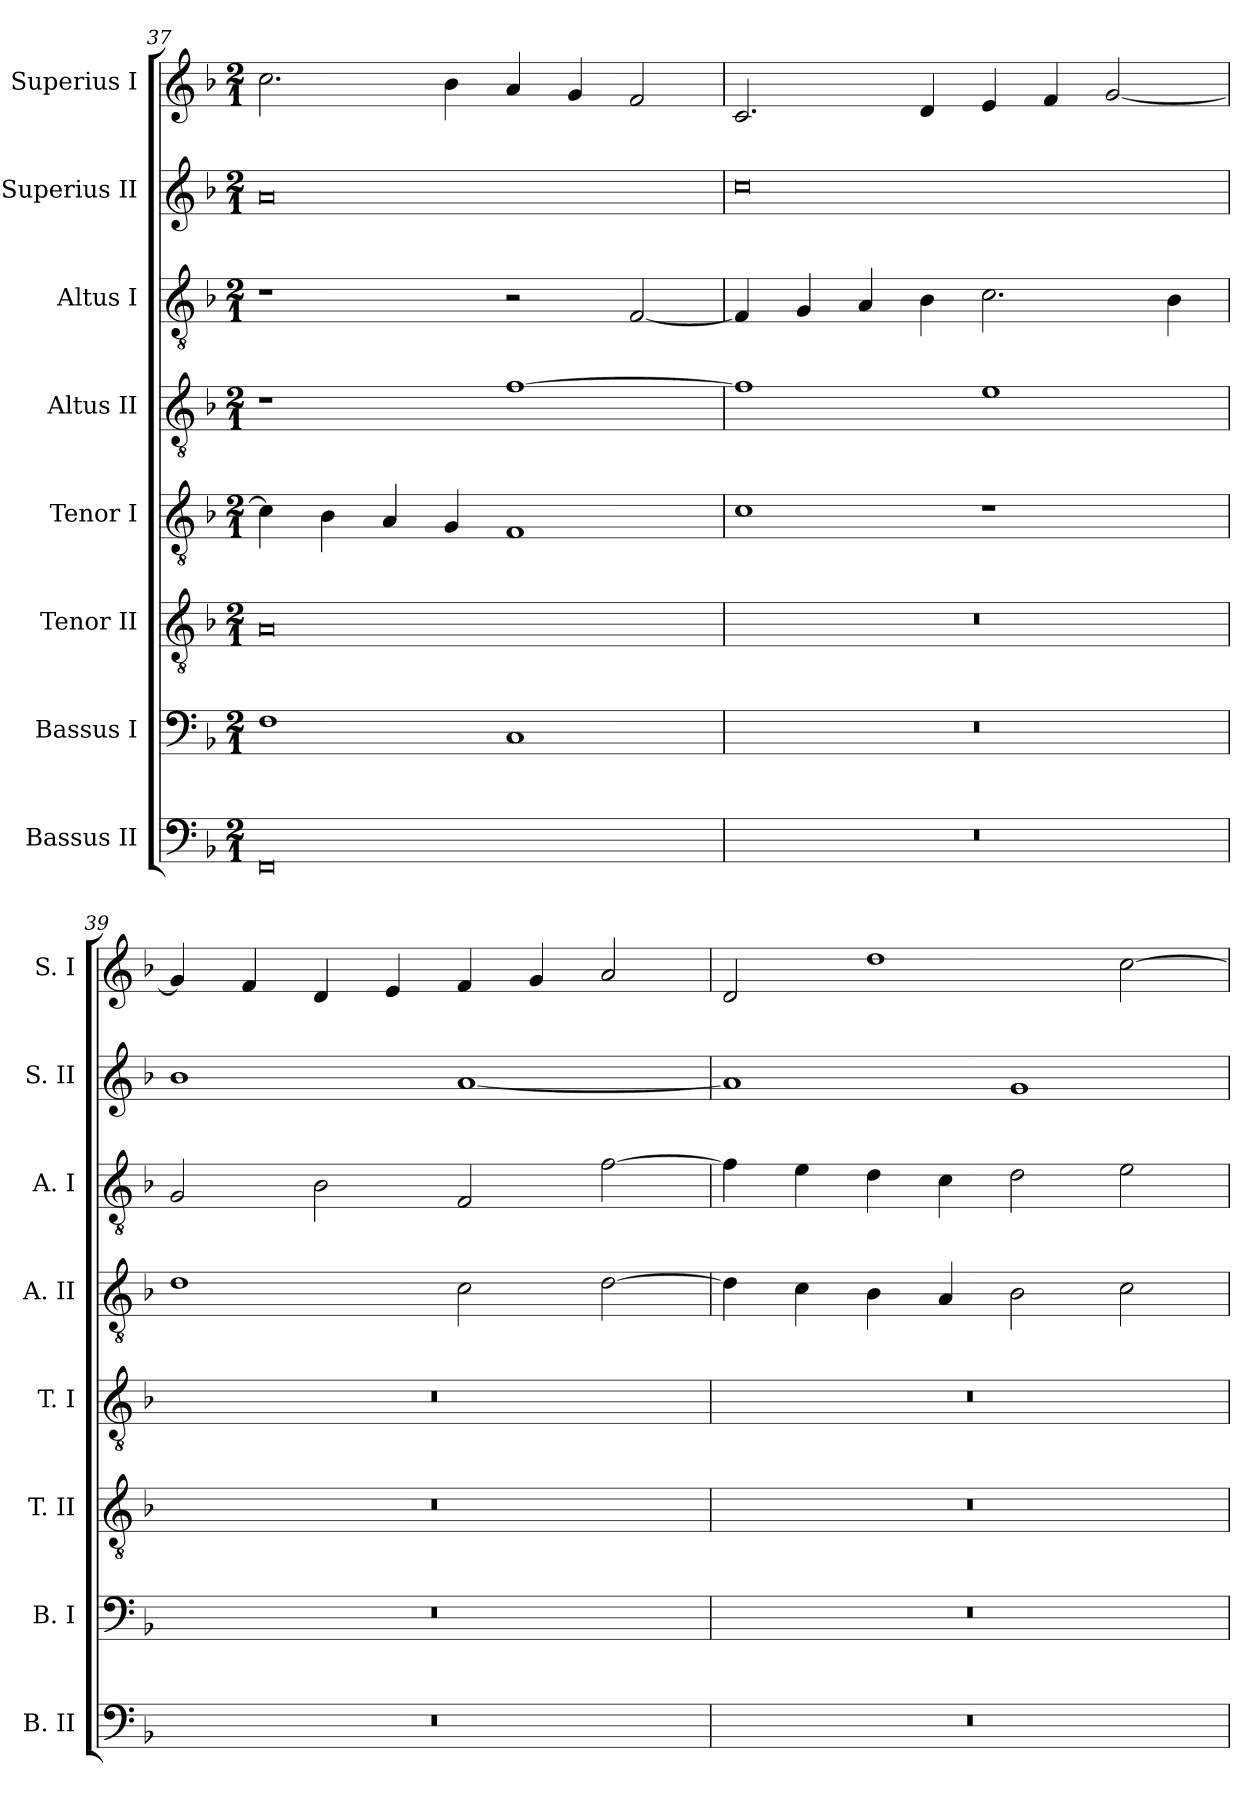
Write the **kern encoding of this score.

**kern	**kern	**kern	**kern	**kern	**kern	**kern	**kern
*part8	*part7	*part6	*part5	*part4	*part3	*part2	*part1
*staff8	*staff7	*staff6	*staff5	*staff4	*staff3	*staff2	*staff1
*I"Bassus II	*I"Bassus I	*I"Tenor II	*I"Tenor I	*I"Altus II	*I"Altus I	*I"Superius II	*I"Superius I
*I'B. II	*I'B. I	*I'T. II	*I'T. I	*I'A. II	*I'A. I	*I'S. II	*I'S. I
*clefF4	*clefF4	*clefGv2	*clefGv2	*clefGv2	*clefGv2	*clefG2	*clefG2
*k[b-]	*k[b-]	*k[b-]	*k[b-]	*k[b-]	*k[b-]	*k[b-]	*k[b-]
*F:	*F:	*F:	*F:	*F:	*F:	*F:	*F:
*M2/1	*M2/1	*M2/1	*M2/1	*M2/1	*M2/1	*M2/1	*M2/1
=37	=37	=37	=37	=37	=37	=37	=37
0FF	1F	0A	4c]	1r	1r	0a	2.cc
.	.	.	4B-	.	.	.	.
.	.	.	4A	.	.	.	.
.	.	.	4G	.	.	.	4b-
.	1C	.	1F	[1f	2r	.	4a
.	.	.	.	.	.	.	4g
.	.	.	.	.	[2F	.	2f
=38	=38	=38	=38	=38	=38	=38	=38
0r	0r	0r	1c	1f]	4F]	0cc	2.c
.	.	.	.	.	4G	.	.
.	.	.	.	.	4A	.	.
.	.	.	.	.	4B-	.	4d
.	.	.	1r	1e	2.c	.	4e
.	.	.	.	.	.	.	4f
.	.	.	.	.	.	.	[2g
.	.	.	.	.	4B-	.	.
=39	=39	=39	=39	=39	=39	=39	=39
0r	0r	0r	0r	1d	2G	1b-	4g]
.	.	.	.	.	.	.	4f
.	.	.	.	.	2B-	.	4d
.	.	.	.	.	.	.	4e
.	.	.	.	2c	2F	[1a	4f
.	.	.	.	.	.	.	4g
.	.	.	.	[2d	[2f	.	2a
=40	=40	=40	=40	=40	=40	=40	=40
0r	0r	0r	0r	4d]	4f]	1a]	2d
.	.	.	.	4c	4e	.	.
.	.	.	.	4B-	4d	.	1dd
.	.	.	.	4A	4c	.	.
.	.	.	.	2B-	2d	1g	.
.	.	.	.	2c	2e	.	[2cc
=	=	=	=	=	=	=	=
*-	*-	*-	*-	*-	*-	*-	*-
